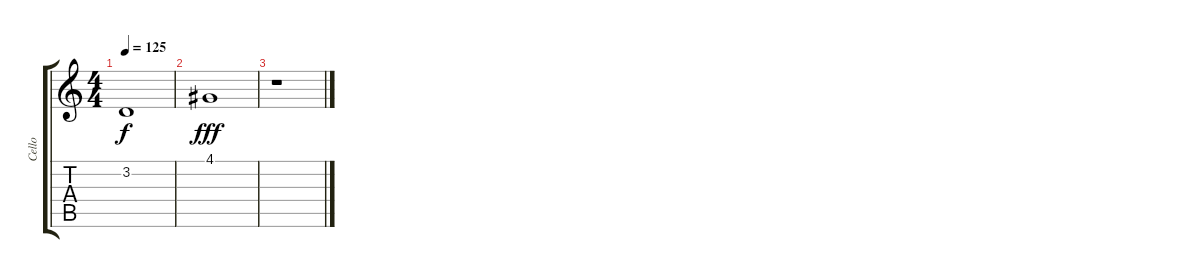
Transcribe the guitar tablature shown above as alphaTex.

\track ("Cello" "Cello") {instrument cello}
\staff {score tabs}
\tuning (E4 B3 G3 D3 A2 E2) {hide}
\ts (4 4)
\tempo 125
\clef g2
\ks c
3.2.1{dy f} |
4.1.1{dy fff} |
r.1
